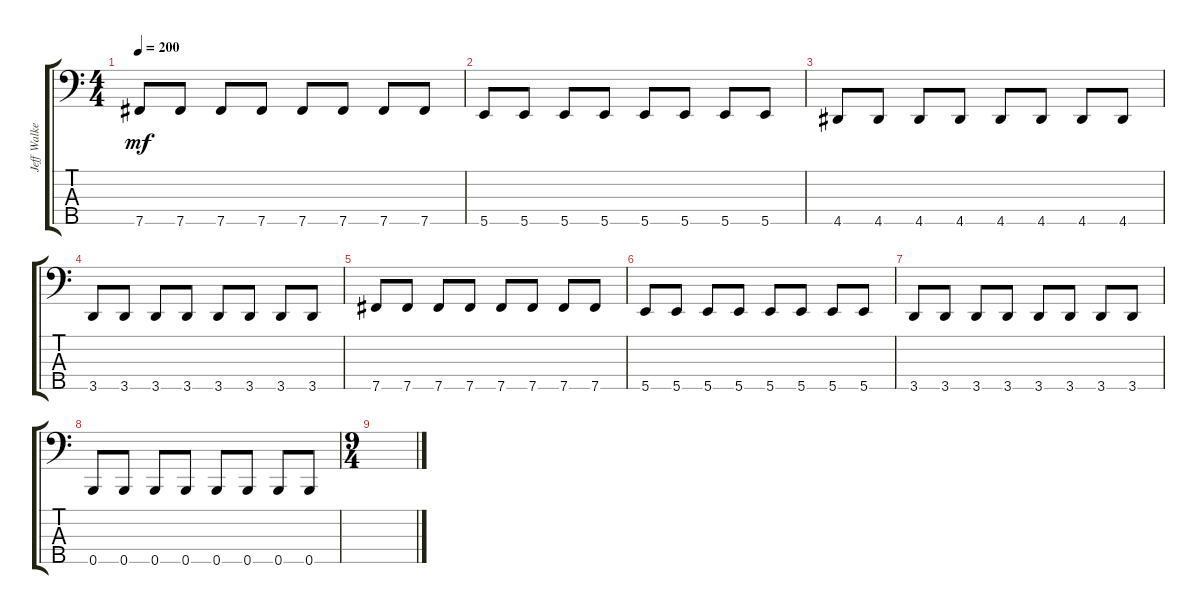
\track ("Jeff Walker" "Jeff Walke") {instrument electricbasspick}
\staff {score tabs}
\tuning (G2 D2 A1 E1 B0) {hide}
\ts (4 4)
\tempo 200
\clef f4
\ks c
7.5.8{dy mf} 7.5.8 7.5.8 7.5.8 7.5.8 7.5.8 7.5.8 7.5.8 |
5.5.8 5.5.8 5.5.8 5.5.8 5.5.8 5.5.8 5.5.8 5.5.8 |
4.5.8 4.5.8 4.5.8 4.5.8 4.5.8 4.5.8 4.5.8 4.5.8 |
3.5.8 3.5.8 3.5.8 3.5.8 3.5.8 3.5.8 3.5.8 3.5.8 |
7.5.8 7.5.8 7.5.8 7.5.8 7.5.8 7.5.8 7.5.8 7.5.8 |
5.5.8 5.5.8 5.5.8 5.5.8 5.5.8 5.5.8 5.5.8 5.5.8 |
3.5.8 3.5.8 3.5.8 3.5.8 3.5.8 3.5.8 3.5.8 3.5.8 |
0.5.8 0.5.8 0.5.8 0.5.8 0.5.8 0.5.8 0.5.8 0.5.8 |
\ts (9 4)
